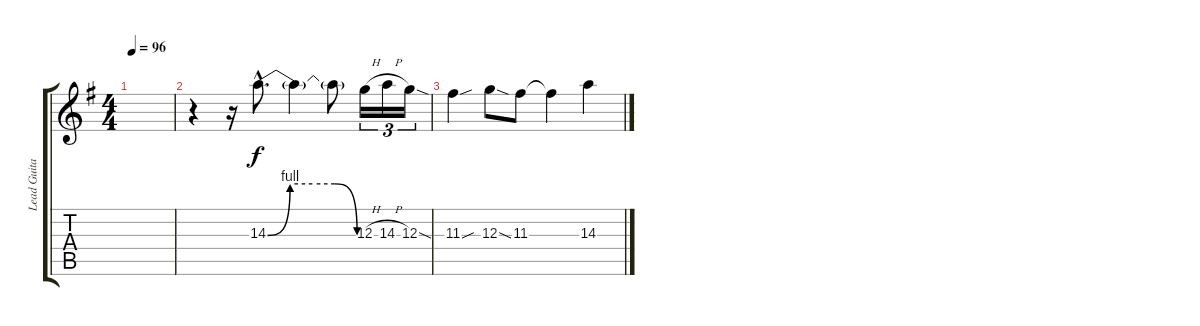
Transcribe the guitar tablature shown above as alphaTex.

\track ("Lead Guitar" "Lead Guita") {instrument distortionguitar}
\staff {score tabs}
\tuning (E4 B3 G3 D3 A2 E2) {hide}
\ts (4 4)
\tempo 96
\clef g2
\ks eminor
|
r.4 r.16 14.3{be (custom 0 0 15 4 30 4 45 4 60 0) hac}.8{d} 14.3{t}.4 14.3{t}.8 12.3{h}.16{tu (3 2)} 14.3{h}.16{tu (3 2)} 12.3{sod}.16{tu (3 2)} |
11.3{sou}.4 12.3{sod}.8 11.3.8 11.3{t}.4 14.3.4
